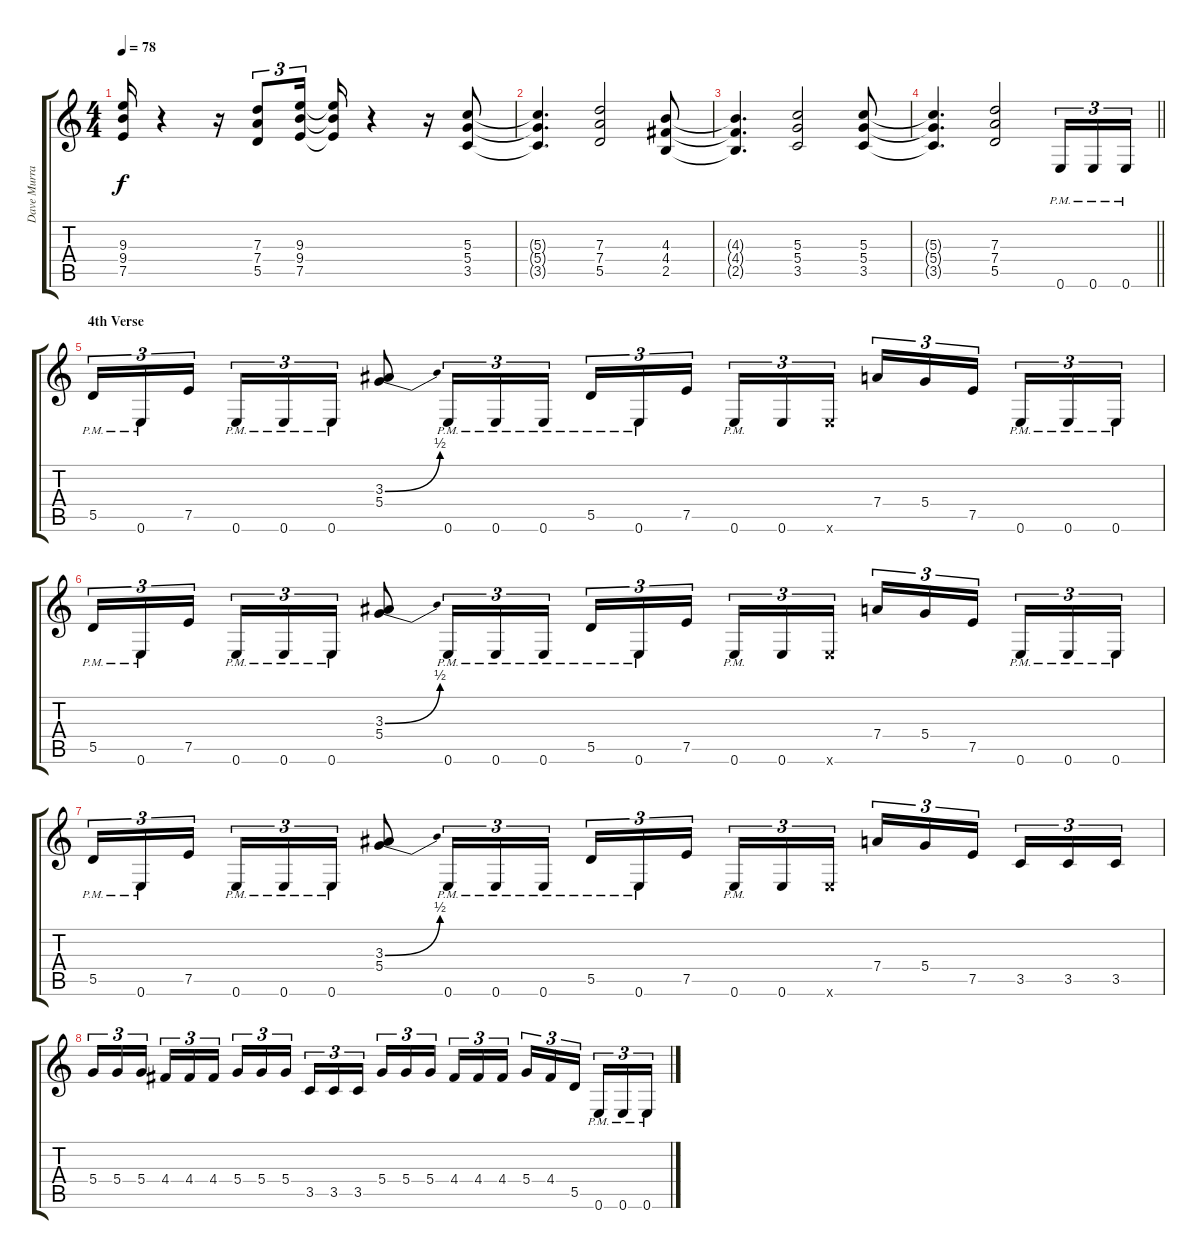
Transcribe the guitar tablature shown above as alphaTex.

\track ("Dave Murray" "Dave Murra") {instrument overdrivenguitar}
\staff {score tabs}
\tuning (E4 B3 G3 D3 A2 E2) {hide}
\ts (4 4)
\tempo 78
\clef g2
\ks c
(9.3{t} 9.4{t} 7.5{t}).16{dy f} r.4 r.16 (7.3 7.4 5.5).8{tu (3 2)} (9.3 9.4 7.5).16{tu (3 2)} (9.3{t} 9.4{t} 7.5{t}).16 r.4 r.16 (5.3 5.4 3.5).8 |
(5.3{t} 5.4{t} 3.5{t}).4{d} (7.3 7.4 5.5).2 (4.3 4.4 2.5).8 |
(4.3{t} 4.4{t} 2.5{t}).4{d} (5.3 5.4 3.5).2 (5.3 5.4 3.5).8 |
\barLineRight lightlight
(5.3{t} 5.4{t} 3.5{t}).4{d} (7.3 7.4 5.5).2 0.6{pm}.16{tu (3 2)} 0.6{pm}.16{tu (3 2)} 0.6{pm}.16{tu (3 2)} |
\section ("" "4th Verse")
5.5{pm}.16{tu (3 2)} 0.6{pm}.16{tu (3 2)} 7.5.16{tu (3 2) beam splitsecondary} 0.6{pm}.16{tu (3 2)} 0.6{pm}.16{tu (3 2)} 0.6{pm}.16{tu (3 2)} (3.3{be (bend 0 0 60 2)} 5.4).8 0.6{pm}.16{tu (3 2)} 0.6{pm}.16{tu (3 2)} 0.6{pm}.16{tu (3 2)} 5.5{pm}.16{tu (3 2)} 0.6{pm}.16{tu (3 2)} 7.5.16{tu (3 2) beam splitsecondary} 0.6{pm}.16{tu (3 2)} 0.6.16{tu (3 2)} 0.6{x}.16{tu (3 2)} 7.4.16{tu (3 2)} 5.4.16{tu (3 2)} 7.5.16{tu (3 2) beam splitsecondary} 0.6{pm}.16{tu (3 2)} 0.6{pm}.16{tu (3 2)} 0.6{pm}.16{tu (3 2)} |
5.5{pm}.16{tu (3 2)} 0.6{pm}.16{tu (3 2)} 7.5.16{tu (3 2) beam splitsecondary} 0.6{pm}.16{tu (3 2)} 0.6{pm}.16{tu (3 2)} 0.6{pm}.16{tu (3 2)} (3.3{be (bend 0 0 60 2)} 5.4).8 0.6{pm}.16{tu (3 2)} 0.6{pm}.16{tu (3 2)} 0.6{pm}.16{tu (3 2)} 5.5{pm}.16{tu (3 2)} 0.6{pm}.16{tu (3 2)} 7.5.16{tu (3 2) beam splitsecondary} 0.6{pm}.16{tu (3 2)} 0.6.16{tu (3 2)} 0.6{x}.16{tu (3 2)} 7.4.16{tu (3 2)} 5.4.16{tu (3 2)} 7.5.16{tu (3 2) beam splitsecondary} 0.6{pm}.16{tu (3 2)} 0.6{pm}.16{tu (3 2)} 0.6{pm}.16{tu (3 2)} |
5.5{pm}.16{tu (3 2)} 0.6{pm}.16{tu (3 2)} 7.5.16{tu (3 2) beam splitsecondary} 0.6{pm}.16{tu (3 2)} 0.6{pm}.16{tu (3 2)} 0.6{pm}.16{tu (3 2)} (3.3{be (bend 0 0 60 2)} 5.4).8 0.6{pm}.16{tu (3 2)} 0.6{pm}.16{tu (3 2)} 0.6{pm}.16{tu (3 2)} 5.5{pm}.16{tu (3 2)} 0.6{pm}.16{tu (3 2)} 7.5.16{tu (3 2) beam splitsecondary} 0.6{pm}.16{tu (3 2)} 0.6.16{tu (3 2)} 0.6{x}.16{tu (3 2)} 7.4.16{tu (3 2)} 5.4.16{tu (3 2)} 7.5.16{tu (3 2) beam splitsecondary} 3.5.16{tu (3 2)} 3.5.16{tu (3 2)} 3.5.16{tu (3 2)} |
5.4.16{tu (3 2)} 5.4.16{tu (3 2)} 5.4.16{tu (3 2) beam splitsecondary} 4.4.16{tu (3 2)} 4.4.16{tu (3 2)} 4.4.16{tu (3 2)} 5.4.16{tu (3 2)} 5.4.16{tu (3 2)} 5.4.16{tu (3 2) beam splitsecondary} 3.5.16{tu (3 2)} 3.5.16{tu (3 2)} 3.5.16{tu (3 2)} 5.4.16{tu (3 2)} 5.4.16{tu (3 2)} 5.4.16{tu (3 2) beam splitsecondary} 4.4.16{tu (3 2)} 4.4.16{tu (3 2)} 4.4.16{tu (3 2)} 5.4.16{tu (3 2)} 4.4.16{tu (3 2)} 5.5.16{tu (3 2) beam splitsecondary} 0.6{pm}.16{tu (3 2)} 0.6{pm}.16{tu (3 2)} 0.6{pm}.16{tu (3 2)}
